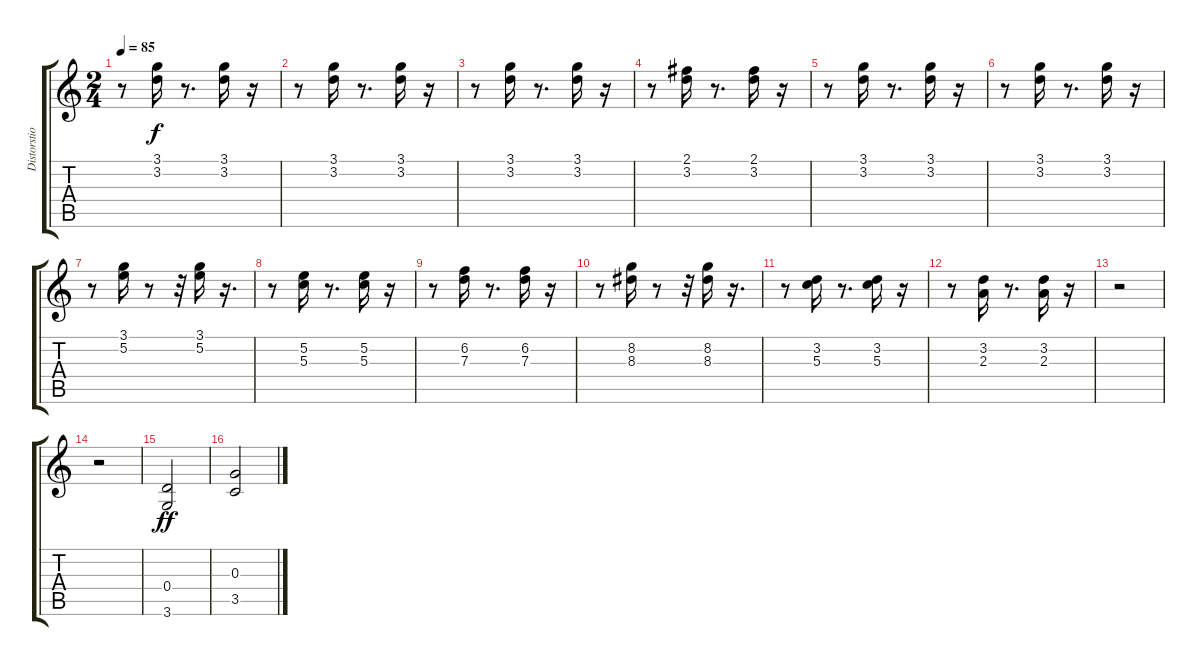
\track ("Distorstion" "Distorstio") {instrument distortionguitar}
\staff {score tabs}
\tuning (E4 B3 G3 D3 A2 E2) {hide}
\ts (2 4)
\tempo 85
\clef g2
\ks c
r.8{dy f} (3.1 3.2).16 r.8{d} (3.1 3.2).16 r.16 |
r.8 (3.1 3.2).16 r.8{d} (3.1 3.2).16 r.16 |
r.8 (3.1 3.2).16 r.8{d} (3.1 3.2).16 r.16 |
r.8 (2.1 3.2).16 r.8{d} (2.1 3.2).16 r.16 |
r.8 (3.1 3.2).16 r.8{d} (3.1 3.2).16 r.16 |
r.8 (3.1 3.2).16 r.8{d} (3.1 3.2).16 r.16 |
r.8 (3.1 5.2).16 r.8 r.32 (3.1 5.2).16 r.16{d} |
r.8 (5.2 5.3).16 r.8{d} (5.2 5.3).16 r.16 |
r.8 (6.2 7.3).16 r.8{d} (6.2 7.3).16 r.16 |
r.8 (8.2 8.3).16 r.8 r.32 (8.2 8.3).16 r.16{d} |
r.8 (3.2 5.3).16 r.8{d} (3.2 5.3).16 r.16 |
r.8 (3.2 2.3).16 r.8{d} (3.2 2.3).16 r.16 |
r.2 |
r.2 |
(0.4 3.6).2{dy ff} |
(0.3 3.5).2
